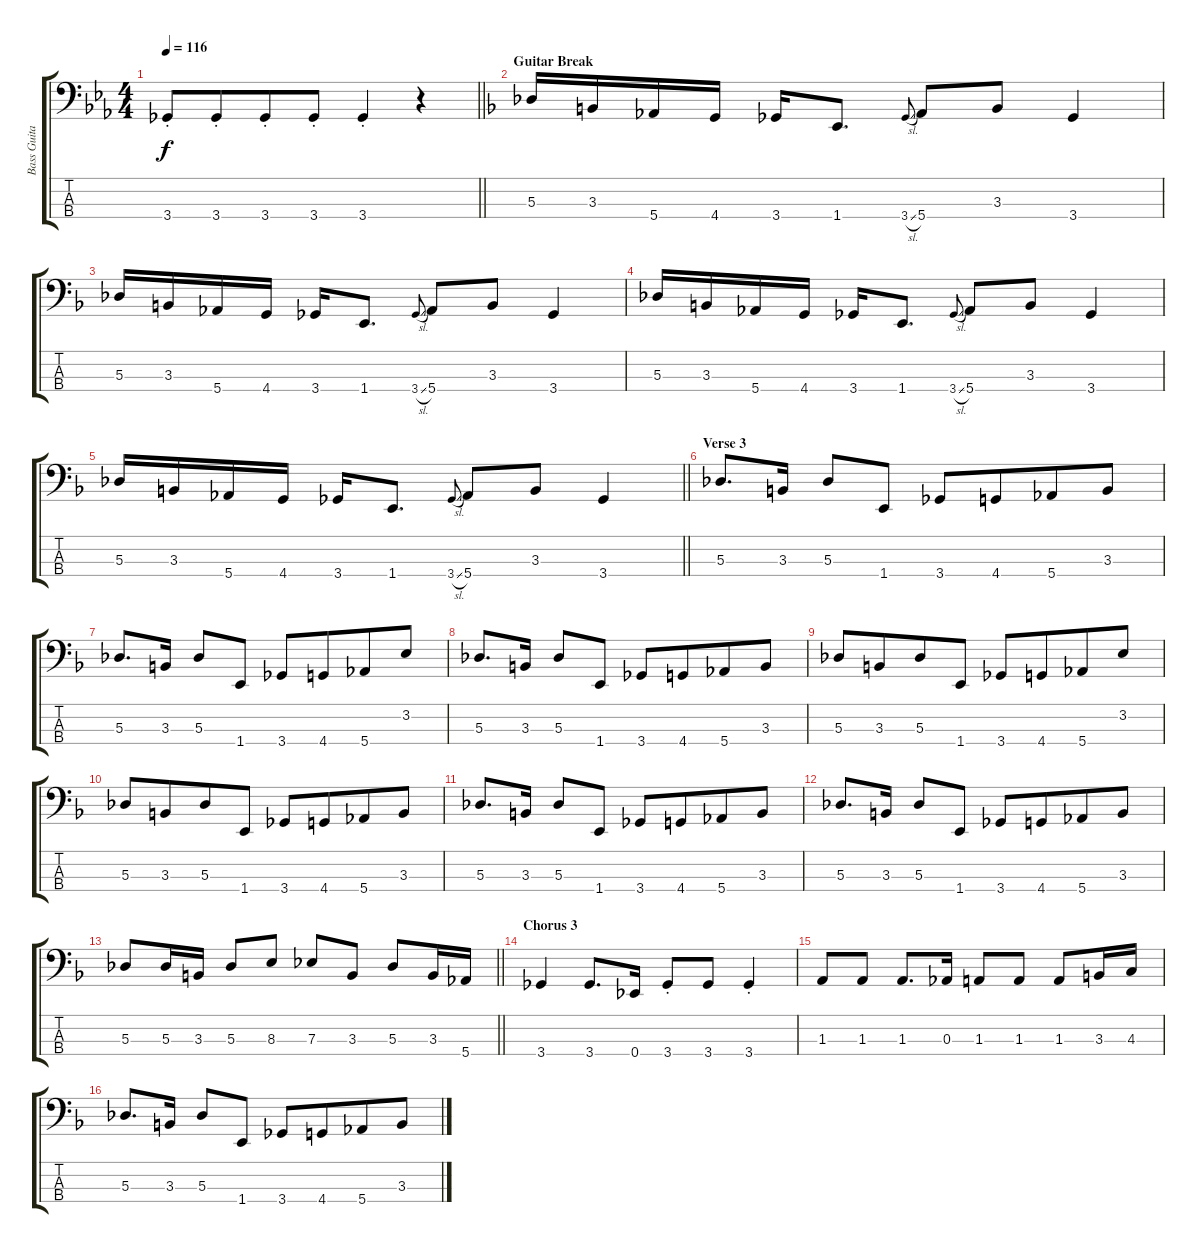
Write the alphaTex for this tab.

\track ("Bass Guitar" "Bass Guita") {instrument electricbassfinger}
\staff {score tabs}
\tuning (Gb2 Db2 Ab1 Eb1) {hide}
\ts (4 4)
\tempo 116
\clef f4
\barLineRight lightlight
\ks eb
3.4{st}.8{dy f} 3.4{st}.8{beam merge} 3.4{st}.8 3.4{st}.8 3.4{st}.4 r.4 |
\section ("" "Guitar Break")
\ks f
5.3.16 3.3.16 5.4.16 4.4.16 3.4.16 1.4.8{d} 3.4{sl}.8{gr onbeat} 5.4.8 3.3.8 3.4.4 |
5.3.16 3.3.16 5.4.16 4.4.16 3.4.16 1.4.8{d} 3.4{sl}.8{gr onbeat} 5.4.8 3.3.8 3.4.4 |
5.3.16 3.3.16 5.4.16 4.4.16 3.4.16 1.4.8{d} 3.4{sl}.8{gr onbeat} 5.4.8 3.3.8 3.4.4 |
\barLineRight lightlight
5.3.16 3.3.16 5.4.16 4.4.16 3.4.16 1.4.8{d} 3.4{sl}.8{gr onbeat} 5.4.8 3.3.8 3.4.4 |
\section ("" "Verse 3")
5.3.8{d beam Up} 3.3.16{beam Up} 5.3.8 1.4.8 3.4.8 4.4.8{beam merge} 5.4.8 3.3.8 |
5.3.8{d beam Up} 3.3.16{beam Up} 5.3.8 1.4.8 3.4.8 4.4.8{beam merge} 5.4.8 3.2.8 |
5.3.8{d beam Up} 3.3.16{beam Up} 5.3.8 1.4.8 3.4.8 4.4.8{beam merge} 5.4.8 3.3.8 |
5.3.8 3.3.8{beam merge} 5.3.8 1.4.8 3.4.8 4.4.8{beam merge} 5.4.8 3.2.8 |
5.3.8 3.3.8{beam merge} 5.3.8 1.4.8 3.4.8 4.4.8{beam merge} 5.4.8 3.3.8 |
5.3.8{d beam Up} 3.3.16{beam Up} 5.3.8 1.4.8 3.4.8 4.4.8{beam merge} 5.4.8 3.3.8 |
5.3.8{d beam Up} 3.3.16{beam Up} 5.3.8 1.4.8 3.4.8 4.4.8{beam merge} 5.4.8 3.3.8 |
\barLineRight lightlight
5.3.8{beam Up} 5.3.16{beam Up} 3.3.16{beam Up} 5.3.8{beam Up} 8.3.8{beam Up} 7.3.8{beam Up} 3.3.8{beam Up} 5.3.8 3.3.16 5.4.16 |
\section ("" "Chorus 3")
3.4.4 3.4.8{d} 0.4.16 3.4{st}.8 3.4.8 3.4{st}.4 |
1.3.8 1.3.8 1.3.8{d} 0.3.16 1.3.8 1.3.8 1.3.8 3.3.16 4.3.16 |
5.3.8{d beam Up} 3.3.16{beam Up} 5.3.8 1.4.8 3.4.8 4.4.8{beam merge} 5.4.8 3.3.8
